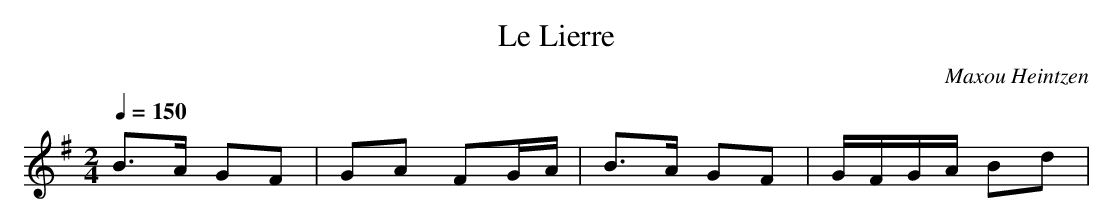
X:1
T:Le Lierre
C:Maxou Heintzen
M:2/4
Q:1/4=150
K:G
B3A G2F2|G2A2 F2GA|B3A G2F2|GFGA B2d2|


B3A G2F2|G2A2 F4|E3F GFE2|F8:|E3F G2E2|FEFG A2Bc|
B3A G2F2|G2A2 F2D2|E3F G2E2|
FEFG A2Bc|B3A G2F2|E8:|
